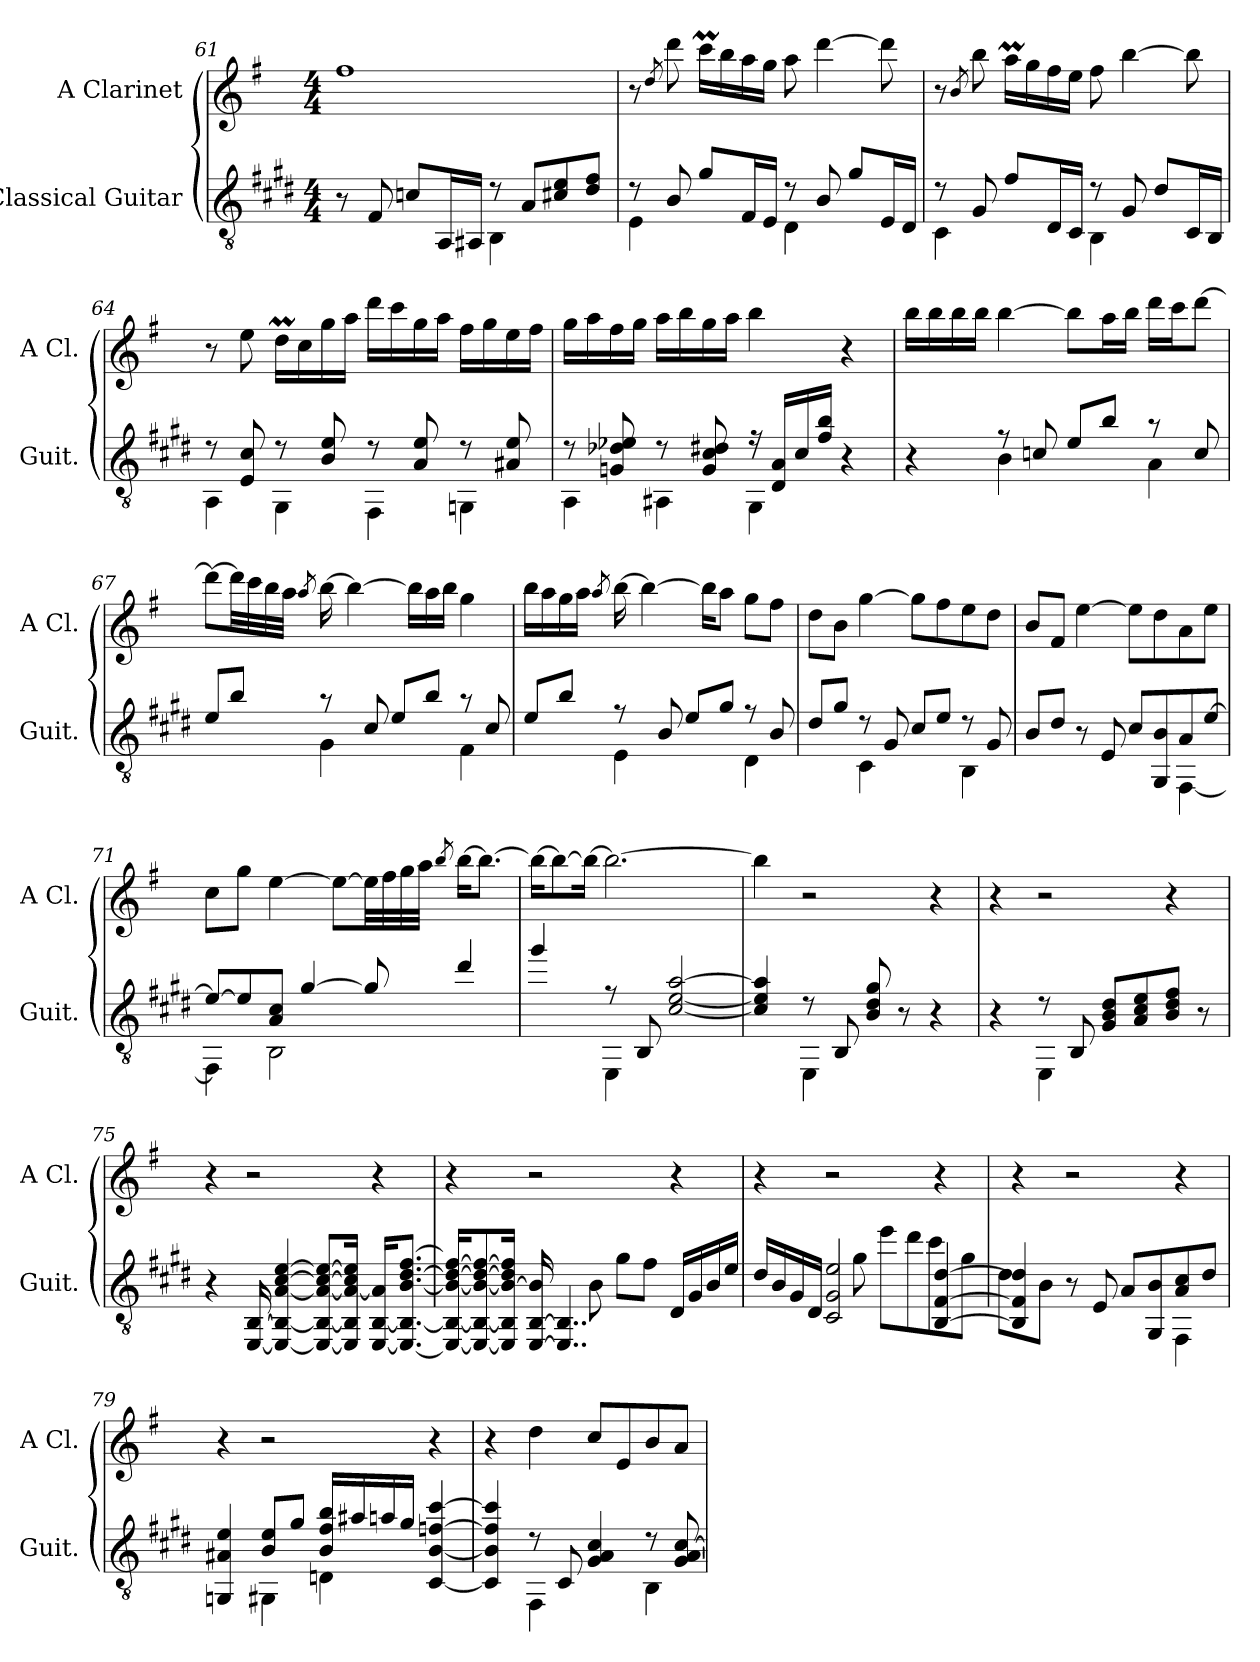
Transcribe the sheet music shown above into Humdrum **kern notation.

**kern	**kern
*part2	*part1
*staff2	*staff1
*I"Classical Guitar	*I"A Clarinet
*I'Guit.	*I'A Cl.
!!LO:LB:g=z
*clefGv2	*clefG2
*	*ITrd2c3
*k[f#c#g#d#]	*k[f#c#g#d#]
*M4/4	*M4/4
=61	=61
*^	*
8r	2ryy	1dd#
8F#/	.	.
8cn/L	.	.
16AA/L	.	.
16AA#X/JJ	.	.
8r	4BB\	.
8A/L	.	.
8c#X/ 8e/	4ryy	.
8d#/ 8f#/J	.	.
=62	=62	=62
8r	4E\	8r
.	.	8qb/
8B/	.	8bb\
8g#/L	4ryy	16aaM\LL
.	.	16gg#\
16F#/L	.	16ff#\
16E/JJ	.	16ee\JJ
8r	4D#\	8ff#\
8B/	.	[4bb\
8g#/L	4ryy	.
16E/L	.	8bb\]
16D#/JJ	.	.
=63	=63	=63
8r	4C#\	8r
.	.	8qg#/
8G#/	.	8gg#\
8f#/L	4ryy	16ff#M\LL
.	.	16ee\
16D#/L	.	16dd#\
16C#/JJ	.	16cc#\JJ
8r	4BB\	8dd#\
8G#/	.	[4gg#\
8d#/L	4ryy	.
16C#/L	.	8gg#\]
16BB/JJ	.	.
!!LO:LB:g=z
=64	=64	=64
8r	4AA\	8r
8E/ 8c#/	.	8cc#\
8r	4GG#\	16bM\LL
.	.	16a\
8B/ 8e/	.	16ee\
.	.	16ff#\JJ
8r	4FF#\	16bb\LL
.	.	16aa\
8A/ 8e/	.	16ee\
.	.	16ff#\JJ
8r	4GGn\	16dd#\LL
.	.	16ee\
8A#X/ 8e/	.	16cc#\
.	.	16dd#\JJ
=65	=65	=65
8r	4AA\	16ee\LL
.	.	16ff#\
8Gn/ 8d-X/ 8e-X/	.	16dd#\
.	.	16ee\JJ
8r	4AA#X\	16ff#\LL
.	.	16gg#\
8G/ 8c#/ 8d#X/	.	16ee\
.	.	16ff#\JJ
16r	4GG#\	4gg#\
16D#/ 16A/LL	.	.
16c#/	.	.
16f#/ 16b/JJ	.	.
4r	4ryy	4r
!!LO:LB:g=z
=66	=66	=66
4r	4ryy	16gg#\LL
.	.	16gg#\
.	.	16gg#\
.	.	16gg#\JJ
8r	4B\	[4gg#\
8cn/	.	.
8e/L	4ryy	8gg#\L]
8b/J	.	16ff#\L
.	.	16gg#\JJ
8r	4A\	16bb\LL
.	.	16aa\J
8c/	.	[8bb\J
=67	=67	=67
8e/L	4ryy	8bb\L_
8b/J	.	32bb\LL]
.	.	32aa\
.	.	32gg#\
.	.	32ff#\JJJ
.	.	8qff#/
8r	4G#\	[16gg#\
.	.	4gg#\_
8c#/	.	.
8e/L	4ryy	.
.	.	16gg#\LL]
8b/J	.	16ff#\
.	.	16gg#\JJ
8r	4F#\	4ee\
8c#/	.	.
!!LO:PB:g=z
=68	=68	=68
8e/L	4ryy	16gg#\LL
.	.	16ff#\
8b/J	.	16ee\
.	.	16ff#\JJ
.	.	8qff#/
8r	4E\	[16gg#\
.	.	4gg#\_
8B/	.	.
8e/L	4ryy	.
.	.	16gg#\KL]
8g#/J	.	8ff#\J
8r	4D#\	8ee\L
8B/	.	8dd#\J
=69	=69	=69
8d#/L	4ryy	8b\L
8g#/J	.	8g#\J
8r	4C#\	[4ee\
8G#/	.	.
8c#/L	4ryy	8ee\L]
8e/J	.	8dd#\
8r	4BB\	8cc#\
8G#/	.	8b\J
=70	=70	=70
8B/L	2.ryy	8g#/L
8d#/J	.	8d#/J
8r	.	[4cc#\
8E/	.	.
8c#/L	.	8cc#\L]
8GG#/ 8B/	.	8b\
8A/	[4FF#\	8f#\
[8e/J	.	8cc#\J
!!LO:LB:g=z
=71	=71	=71
8e/L_	4FF#\]	8a\L
8e/]	.	8ee\J
8A/ 8c#/J	2BB\	[4cc#\
[4g#/	.	.
.	.	8cc#\L_
8g#/]	.	32cc#\LL]
.	.	32dd#\
.	.	32ee\
.	.	32ff#\JJJ
.	.	8qgg#/
4dd#/	4ryy	[16gg#\KL
.	.	8.gg#\J_
=72	=72	=72
4gg#/	4ryy	16gg#\KL_
.	.	8gg#\_
.	.	16gg#\Jk_
8r	4EE\	2.gg#\_
8BB/	.	.
[2c#/ [2e/ [2a/	2ryy	.
=73	=73	=73
4c#/] 4e/] 4a/]	4ryy	4gg#\]
8r	4EE\	2r
8BB/	.	.
8B/ 8d#/ 8g#/	2ryy	.
8r	.	.
4r	.	4r
=74	=74	=74
4r	4ryy	4r
8r	4EE\	2r
8BB/	.	.
8G#/ 8B/ 8d#/L	2ryy	.
8A/ 8c#/ 8e/	.	.
8B/ 8d#/ 8f#/J	.	4r
8r	.	.
*v	*v	*
!!LO:LB:g=z
=75	=75
4r	4r
[16EE/ [16BB/	2r
4EE/_ 4BB/_ [4A/ [4c#/ [4e/	.
8EE/_ 8BB/_ 8A/_ 8c#/_ 8e/_L	.
16EE/] 16BB/] 16A/_ 16c#/] 16e/]Jk	.
[16EE/ [16BB/ 16A/]KL	4r
8.EE/_ 8.BB/_ [8.B/ [8.d#/ [8.f#/J	.
=76	=76
*^	*
16EE/_ 16BB/_ 16B/_ 16d#/_ 16f#/_KL	4.ryy	4r
8EE/_ 8BB/_ 8B/_ 8d#/_ 8f#/_	.	.
16EE/] 16BB/] 16B/_ 16d#/] 16f#/]Jk	.	.
[16EE/ [16BB/ 16B/]	.	2r
4..EE/] 4..BB/]	.	.
.	8B\	.
.	8g#\L	.
.	8f#\J	.
16D#/LL	4ryy	4r
16G#/	.	.
16B/	.	.
16e/JJ	.	.
=77	=77	=77
16d#/LL	4.ryy	4r
16B/	.	.
16G#/	.	.
16D#/JJ	.	.
2C#/ 2G#/ 2e/	.	2r
.	8g#\	.
.	8ee\L	.
.	8dd#\	.
[4BB/ [4F#/ [4d#/	8cc#\	4r
.	8g#\J	.
!!LO:LB:g=z
=78	=78	=78
4BB/] 4F#/] 4d#/]	8d#\L	4r
.	8B\J	.
8r	2ryy	2r
8E/	.	.
8A/L	.	.
8GG#/ 8B/	.	.
8A/ 8c#/	4FF#\	4r
8d#/J	.	.
=79	=79	=79
4GGn/ 4A#X/ 4e/	4ryy	4r
8B/ 8e/L	4GG#X\	2r
8g#/J	.	.
16B/ 16f#/ 16b/LL	4Dn\	.
16a#X/	.	.
16an/	.	.
16g#/JJ	.	.
[4C#/ [4B/ [4fn/ [4cc#/	4ryy	4r
=80	=80	=80
4C#/] 4B/] 4f/] 4cc#/]	4ryy	4r
8r	4FF#\	4b\
8C#/	.	.
4G#/ 4A/ 4c#/	4ryy	8a/L
.	.	8c#/
8r	4BB\	8g#/
[8G#/ [8A/ [8c#/	.	8f#/J
*v	*v	*
=	=
*-	*-
